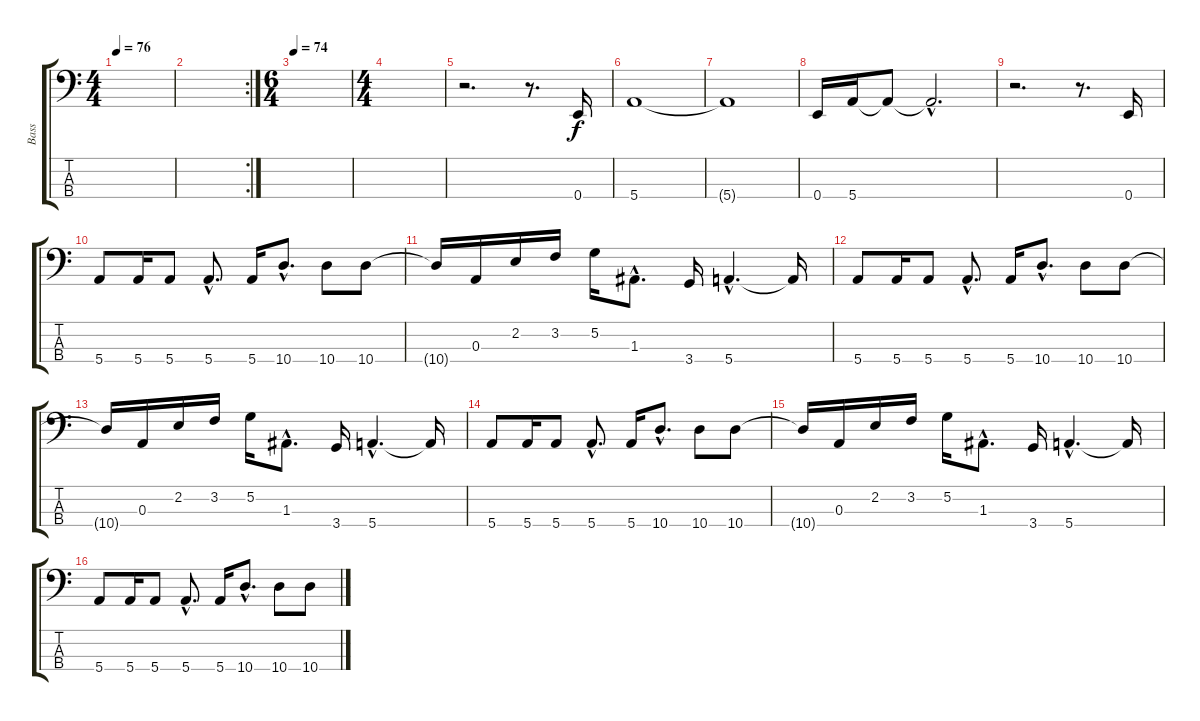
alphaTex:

\track ("Bass" "Bass") {instrument fretlessbass}
\staff {score tabs}
\tuning (G2 D2 A1 E1) {hide}
\ts (4 4)
\tempo 76
\clef f4
\ks c
|
\rc 2
|
\ts (6 4)
\tempo 74
|
\ts (4 4)
|
r.2{d} r.8{d} 0.4.16{volume 13} |
5.4.1 |
5.4{t}.1 |
0.4.16 5.4.16 5.4{t}.8 5.4{hac t}.2{d} |
r.2{d} r.8{d} 0.4.16 |
5.4.8 5.4.16 5.4.8 5.4{hac}.8{d} 5.4.16 10.4{hac}.8{d} 10.4.8 10.4.8 |
10.4{t}.16 0.3.16 2.2.16 3.2.16 5.2.16 1.3{hac}.8{d} 3.4.16 5.4{hac}.4{d} 5.4{t}.16 |
5.4.8 5.4.16 5.4.8 5.4{hac}.8{d} 5.4.16 10.4{hac}.8{d} 10.4.8 10.4.8 |
10.4{t}.16 0.3.16 2.2.16 3.2.16 5.2.16 1.3{hac}.8{d} 3.4.16 5.4{hac}.4{d} 5.4{t}.16 |
5.4.8 5.4.16 5.4.8 5.4{hac}.8{d} 5.4.16 10.4{hac}.8{d} 10.4.8 10.4.8 |
10.4{t}.16 0.3.16 2.2.16 3.2.16 5.2.16 1.3{hac}.8{d} 3.4.16 5.4{hac}.4{d} 5.4{t}.16 |
5.4.8 5.4.16 5.4.8 5.4{hac}.8{d} 5.4.16 10.4{hac}.8{d} 10.4.8 10.4.8
